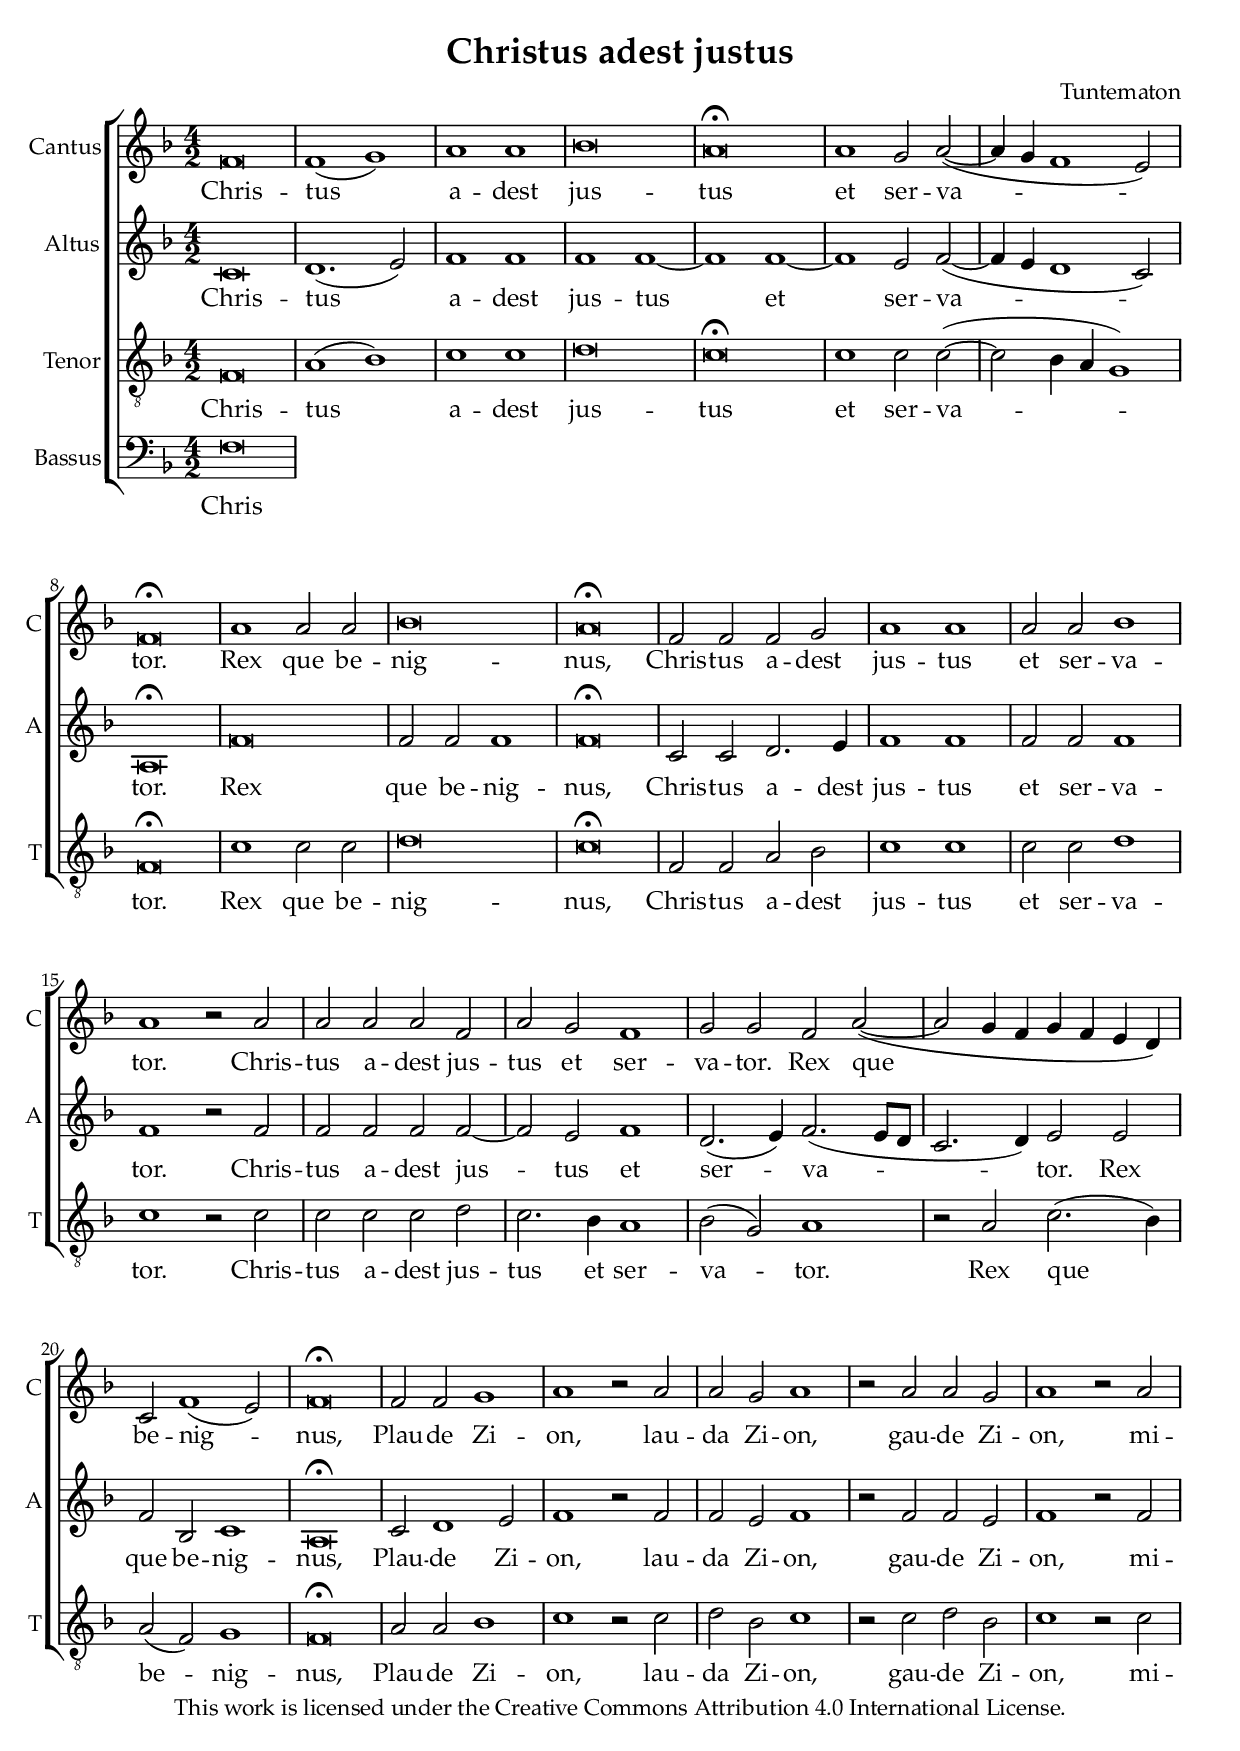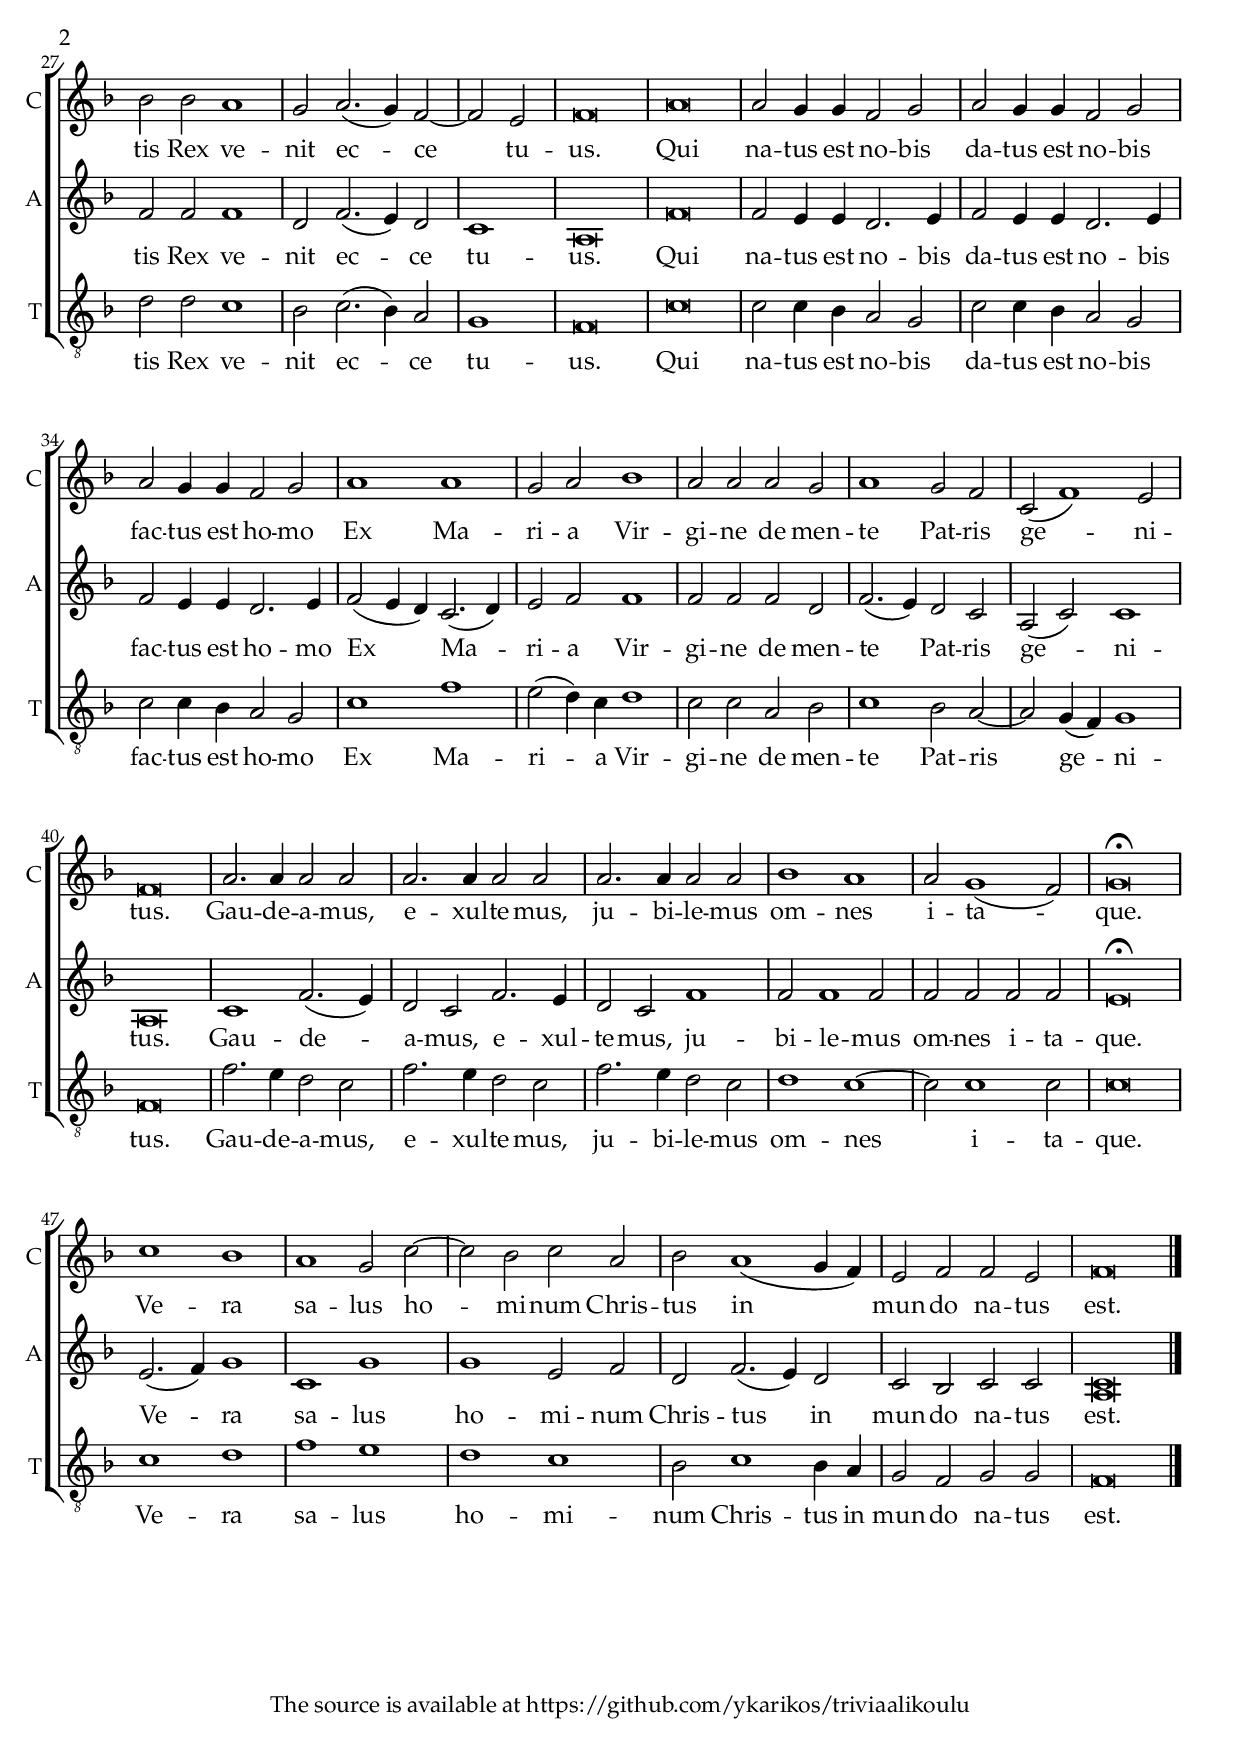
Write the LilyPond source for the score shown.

\version "2.19.49"
\include "suomi.ly"

global = { 
%  \numericTimeSignature
  \time 4/2 
%  \autoBeamOff
  \key f \major
  \set Staff.midiInstrument = #"voice oohs"
}

\header {
  title = "Christus adest justus"
%  subtitle = "Porin triviaalikoulun nuottikirjasta (1725)"
  composer = "Tuntematon"
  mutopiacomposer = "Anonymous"
%  instrument = "Voice (SATB)"
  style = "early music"
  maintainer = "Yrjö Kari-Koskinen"
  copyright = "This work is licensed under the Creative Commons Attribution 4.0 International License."
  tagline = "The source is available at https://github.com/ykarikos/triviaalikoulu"
}

\paper {
    #(define fonts
        (make-pango-font-tree "Palatino"
                              "Nimbus Sans"
                              "Luxi Mono"
                              (/ staff-height pt 20)))
}

SopranoMusic = \relative c' {
  \set Staff.instrumentName = #"Cantus"
  \set Staff.shortInstrumentName = "C"

	f\breve | f1( g) | a a | b\breve | a \breve\fermata
	a1 g2 a~( | a4 g f1 e2) | f\breve\fermata |
	a1 a2 a | b\breve | a\breve\fermata | f2 f f g |
	a1 a | a2 a b1 | a1 r2 a | a a a f | a g f1 | 
% 2
	g2 g f a~( | a g4 f g f e d) | c2 f1( e2) | f\breve\fermata	f2 f g1 | a r2 a | a g a1 | r2 a a g | a1 r2 a |
	b b a1 | g2 a2.( g4) f2~ |
	\time 2/2 
	\once \override Staff.TimeSignature.break-visibility = ##(#t #f #t)
	f e | 
	\time 4/2 
	\once \override Staff.TimeSignature.break-visibility = ##(#t #f #t)
	f\breve | a\breve | a2 g4 g f2 g |
% 3
	a2 g4 g f2 g | a2 g4 g f2 g | a1 a | g2 a b1 | a2 a a g |
	a1 g2 f | c( f1) e2 | f\breve |
	a2. a4 a2 a | a2. a4 a2 a | a2. a4 a2 a | b1 a | a2 g1( f2) | g\breve\fermata
	c1 b | a g2 c~ | c b c a | b a1( g4 f) | e2 f f e |
	f\breve \bar "|."
}

stanzaOneLyrics = \lyricmode {
	Chris -- tus a -- dest jus -- tus et ser -- va -- tor.
	Rex que be -- nig -- nus, 
	Chris -- tus a -- dest jus -- tus et ser -- va -- tor.
	Chris -- tus a -- dest jus -- tus et ser -- va -- tor.
	Rex que be -- nig -- nus, 
	Plau -- de Zi -- on, lau -- da Zi -- on,
	gau -- de Zi -- on, 
	mi -- tis Rex  ve -- nit ec -- ce tu -- us.
	Qui na -- tus est no -- bis
	da -- tus est no -- bis fac -- tus est ho -- mo
	Ex Ma -- ri -- a Vir -- gi -- ne de men -- te 
	Pat -- ris ge -- ni -- tus.
	Gau -- de -- a -- mus,
	e -- xul -- te -- mus,
	ju -- bi -- le -- mus
	om -- nes i -- ta -- que.
	Ve -- ra sa -- lus ho -- mi -- num
	Chris -- tus in mun -- do na -- tus est.
}

AltoMusic = \relative c' {
	\set Staff.instrumentName = #"Altus"
	\set Staff.shortInstrumentName = "A"
	c\breve | d1.( e2) | f1 f | f f~ | f f~ | f1 e2 f~( |
	f4 e d1 c2) | a\breve\fermata |
	f'\breve | f2 f f1 | f\breve\fermata | c2 c d2. e4 |
	f1 f | f2 f f1 | f1 r2 f | f f f f~ | f e f1 |
% 2
	d2.( e4) f2.( e8 d | c2. d4) e2 e | f b, c1 | a\breve\fermata |
	c2 d1 e2 | f1 r2 f | f e f1 | r2 f f e | f1 r2 f |
	f f f1 | d2 f2.( e4) d2 |
	\time 2/2 
	\once \override Staff.TimeSignature.break-visibility = ##(#t #f #t)
	c1 | 
	\time 4/2 
	\once \override Staff.TimeSignature.break-visibility = ##(#t #f #t)
	a\breve |
	f'\breve | f2 e4 e d2. e4 |
% 3
	f2 e4 e d2. e4 | f2 e4 e d2. e4 |
	f2( e4 d) c2.( d4) | e2 f f1 | f2 f f d |
	f2.( e4) d2 c | a( c) c1 | a\breve | c1 f2.( e4) | d2 c2 f2. e4 | 
	d2 c2 f1 | f2 f1 f2 | f f f f | e\breve\fermata |
	e2.( f4) g1 | c, g' |
% 4
	g1 e2 f | d f2.( e4) d2 | c b c c | <c a>\breve |
}

TenoreMusic = \relative c {
	\set Staff.instrumentName = #"Tenor"
	\set Staff.shortInstrumentName = "T"
	\clef "treble_8"
	f\breve | a1( b) | c c | d\breve | c\breve\fermata | c1 c2 c~( |
	c2 b4 a g1) | f\breve\fermata | c'1 c2 c | d\breve | c\breve\fermata |
	f,2 f a b |
	c1 c | c2 c d1 | c r2 c | c c c d | c2. b4 a1 |
% 2
	b2( g) a1 | r2 a c2.( b4) | a2( f) g1 | f\breve\fermata |
	a2 a b1 | c1 r2 c | d b c1 | r2 c d b | c1 r2 c |
	d d c1 | b2 c2.( b4) a2 | 
	\time 2/2 
	\once \override Staff.TimeSignature.break-visibility = ##(#t #f #t)
	g1 |
	\time 4/2 
	\once \override Staff.TimeSignature.break-visibility = ##(#t #f #t)
	f\breve |
	c'\breve | c2 c4 b a2 g |
% 3
	c2 c4 b a2 g | c2 c4 b a2 g |
	c1 f | e2( d4) c d1 | c2 c a b |
	c1 b2 a~ | a g4( f) g1 | f\breve |
	f'2. e4 d2 c | f2. e4 d2 c |
	f2. e4 d2 c | d1 c~ | c2 c1 c2 | c\breve |
	c1 d | f e |
% 4
	d1 c | b2 c1 b4 a | g2 f g g | f\breve |
}

BassMusic = \relative c {
	\set Staff.instrumentName = #"Bassus"
	\set Staff.shortInstrumentName = "B"
	\clef bass
	f\breve |
%  \time 4/2 
%  \once \override Staff.TimeSignature.break-visibility = ##(#t #f #t)
%  g,\breve\fermata
}



\score {
  \new ChoirStaff <<
    \new Staff <<
      \new Voice = "Soprano" {
		\global
        \SopranoMusic
      }
     \new Lyrics \lyricsto "Soprano" {
       \stanzaOneLyrics
     }
    >>
    \new Staff <<
      \new Voice = "Alto" {
        \global
        \AltoMusic
      }
     \new Lyrics \lyricsto "Alto" {
       \stanzaOneLyrics
     }
    >>
    \new Staff <<
      \new Voice = "Tenore" {
        \global
        \TenoreMusic
      }
      \new Lyrics \lyricsto "Tenore" {
       \stanzaOneLyrics
      }
    >>
    \new Staff <<
      \new Voice = "Bass" {
        \global
        \BassMusic
      }
      \new Lyrics \lyricsto "Bass" {
       \stanzaOneLyrics
      }
    >>
  >>
  \midi { 
    \tempo 2 = 200
  }
  \layout {
    indent = 1.0\cm
    \context {
     \Staff \RemoveEmptyStaves
   }
    \context {
     \Score
     \override VerticalAxisGroup.remove-first = ##t
    }
  }
}